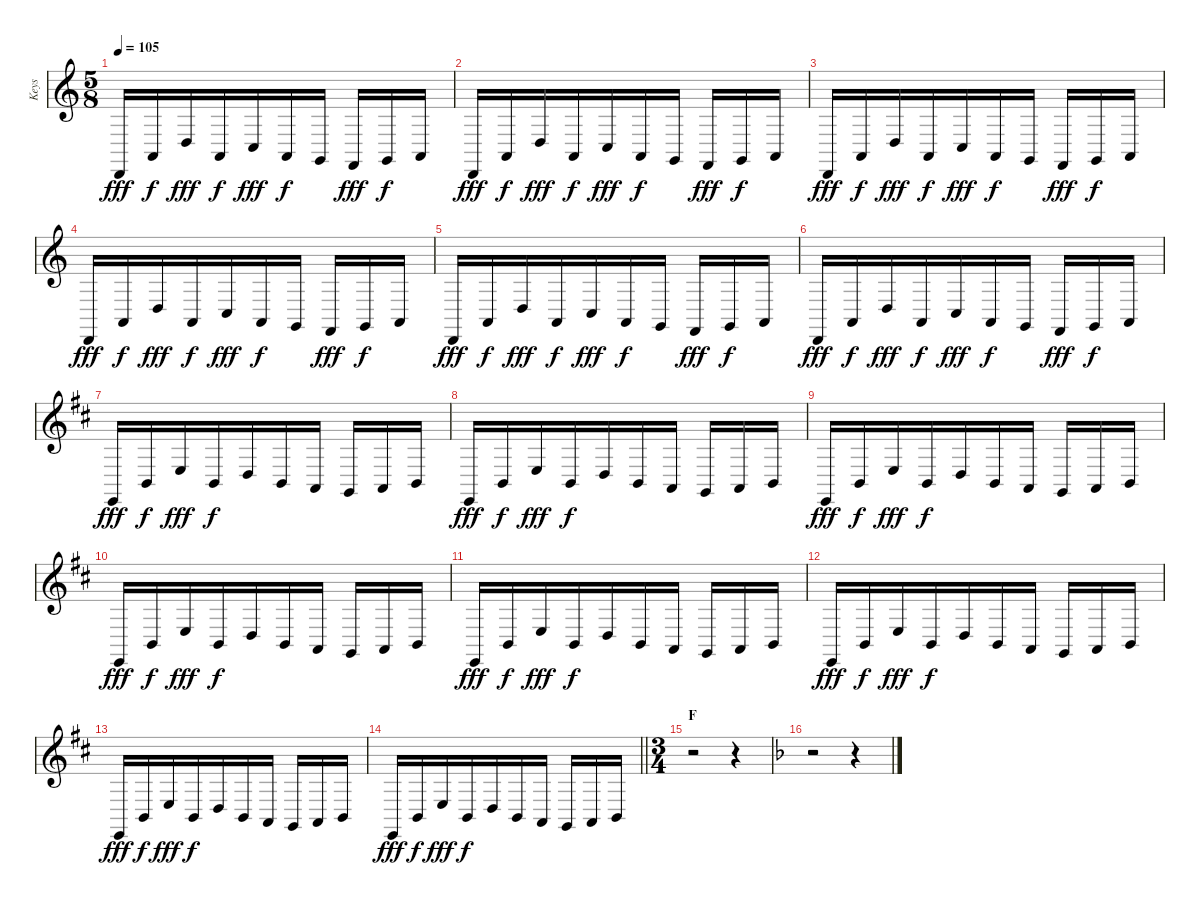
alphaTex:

\track ("Keys" "Keys") {instrument acousticgrandpiano}
\staff {score}
\tuning (D4 A3 F3 C3 G2 D2) {hide}
\ts (5 8)
\tempo 105
\clef g2
\ks aminor
0.6.16{dy fff} 2.5.16{dy f beam merge} 2.4.16{dy fff} 2.5.16{dy f} 5.5.16{dy fff} 2.5.16{dy f beam merge} 5.6.16{beam split} 3.6.16{dy fff beam merge} 5.6.16{dy f} 7.6.16 |
0.6.16{dy fff} 2.5.16{dy f beam merge} 2.4.16{dy fff} 2.5.16{dy f} 5.5.16{dy fff} 2.5.16{dy f beam merge} 5.6.16{beam split} 3.6.16{dy fff beam merge} 5.6.16{dy f} 7.6.16 |
0.6.16{dy fff} 2.5.16{dy f beam merge} 2.4.16{dy fff} 2.5.16{dy f} 5.5.16{dy fff} 2.5.16{dy f beam merge} 5.6.16{beam split} 3.6.16{dy fff beam merge} 5.6.16{dy f} 7.6.16 |
0.6.16{dy fff} 2.5.16{dy f beam merge} 2.4.16{dy fff} 2.5.16{dy f} 5.5.16{dy fff} 2.5.16{dy f beam merge} 5.6.16{beam split} 3.6.16{dy fff beam merge} 5.6.16{dy f} 7.6.16 |
0.6.16{dy fff} 2.5.16{dy f beam merge} 2.4.16{dy fff} 2.5.16{dy f} 5.5.16{dy fff} 2.5.16{dy f beam merge} 5.6.16{beam split} 3.6.16{dy fff beam merge} 5.6.16{dy f} 7.6.16 |
0.6.16{dy fff} 2.5.16{dy f beam merge} 2.4.16{dy fff} 2.5.16{dy f} 5.5.16{dy fff} 2.5.16{dy f beam merge} 5.6.16{beam split} 3.6.16{dy fff beam merge} 5.6.16{dy f} 7.6.16 |
\ks bminor
2.6.16{dy fff} 4.5.16{dy f beam merge} 4.4.16{dy fff} 4.5.16{dy f} 2.4.16 4.5.16{beam merge} 2.5.16{beam split} 0.5.16{beam merge} 2.5.16 4.5.16 |
2.6.16{dy fff} 4.5.16{dy f beam merge} 4.4.16{dy fff} 4.5.16{dy f} 2.4.16 4.5.16{beam merge} 2.5.16{beam split} 0.5.16{beam merge} 2.5.16 4.5.16 |
2.6.16{dy fff} 4.5.16{dy f beam merge} 4.4.16{dy fff} 4.5.16{dy f} 2.4.16 4.5.16{beam merge} 2.5.16{beam split} 0.5.16{beam merge} 2.5.16 4.5.16 |
2.6.16{dy fff} 4.5.16{dy f beam merge} 4.4.16{dy fff} 4.5.16{dy f} 2.4.16 4.5.16{beam merge} 2.5.16{beam split} 0.5.16{beam merge} 2.5.16 4.5.16 |
2.6.16{dy fff} 4.5.16{dy f beam merge} 4.4.16{dy fff} 4.5.16{dy f} 2.4.16 4.5.16{beam merge} 2.5.16{beam split} 0.5.16{beam merge} 2.5.16 4.5.16 |
2.6.16{dy fff} 4.5.16{dy f beam merge} 4.4.16{dy fff} 4.5.16{dy f} 2.4.16 4.5.16{beam merge} 2.5.16{beam split} 0.5.16{beam merge} 2.5.16 4.5.16 |
2.6.16{dy fff} 4.5.16{dy f beam merge} 4.4.16{dy fff} 4.5.16{dy f} 2.4.16 4.5.16{beam merge} 2.5.16{beam split} 0.5.16{beam merge} 2.5.16 4.5.16 |
\barLineRight lightlight
2.6.16{dy fff} 4.5.16{dy f beam merge} 4.4.16{dy fff} 4.5.16{dy f} 2.4.16 4.5.16{beam merge} 2.5.16{beam split} 0.5.16{beam merge} 2.5.16 4.5.16 |
\ts (3 4)
\section ("" "F")
\ks d
r.2 r.4 |
\ks dminor
r.2 r.4
